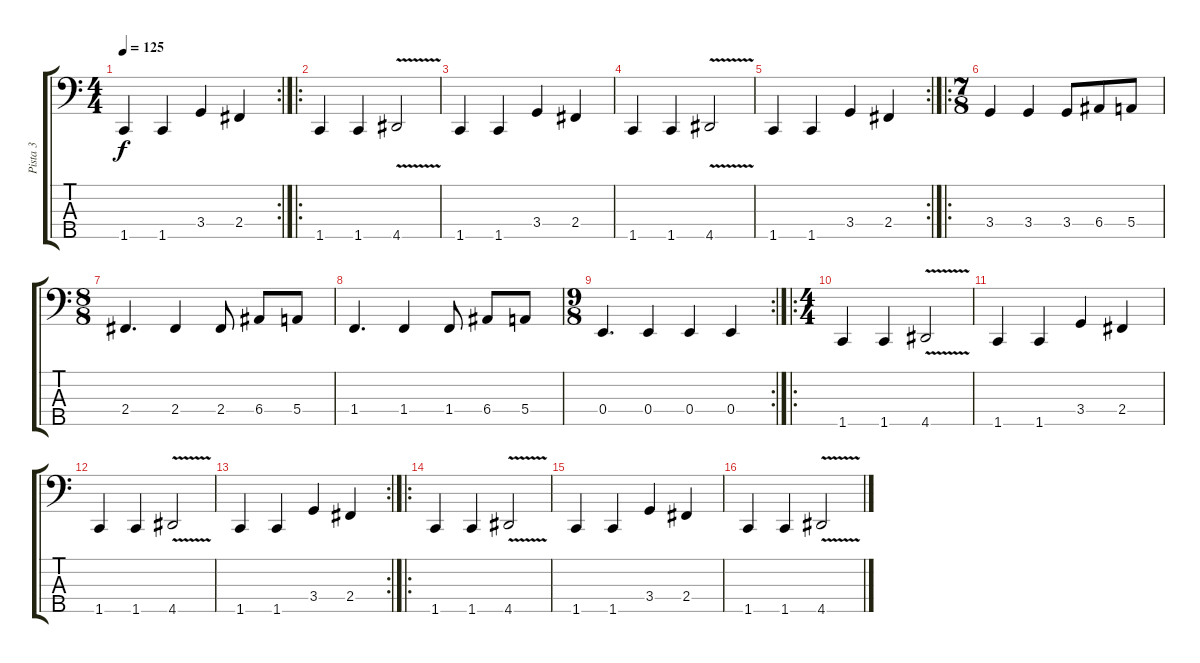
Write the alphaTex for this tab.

\track ("Pista 3" "Pista 3") {instrument electricbassfinger}
\staff {score tabs}
\tuning (G2 D2 A1 E1 B0) {hide}
\rc 2
\ts (4 4)
\tempo 125
\clef f4
\ks c
1.5.4{dy f} 1.5.4 3.4.4 2.4.4 |
\ro
1.5.4 1.5.4 4.5{v}.2 |
1.5.4 1.5.4 3.4.4 2.4.4 |
1.5.4 1.5.4 4.5{v}.2 |
\rc 2
1.5.4 1.5.4 3.4.4 2.4.4 |
\ro
\ts (7 8)
3.4.4 3.4.4 3.4.8 6.4.8 5.4.8 |
\ts (8 8)
2.4.4{d} 2.4.4 2.4.8 6.4.8 5.4.8 |
1.4.4{d} 1.4.4 1.4.8 6.4.8 5.4.8 |
\rc 2
\ts (9 8)
0.4.4{d} 0.4.4 0.4.4 0.4.4 |
\ro
\ts (4 4)
1.5.4 1.5.4 4.5{v}.2 |
1.5.4 1.5.4 3.4.4 2.4.4 |
1.5.4 1.5.4 4.5{v}.2 |
\rc 2
1.5.4 1.5.4 3.4.4 2.4.4 |
\ro
1.5.4 1.5.4 4.5{v}.2 |
1.5.4 1.5.4 3.4.4 2.4.4 |
1.5.4 1.5.4 4.5{v}.2
